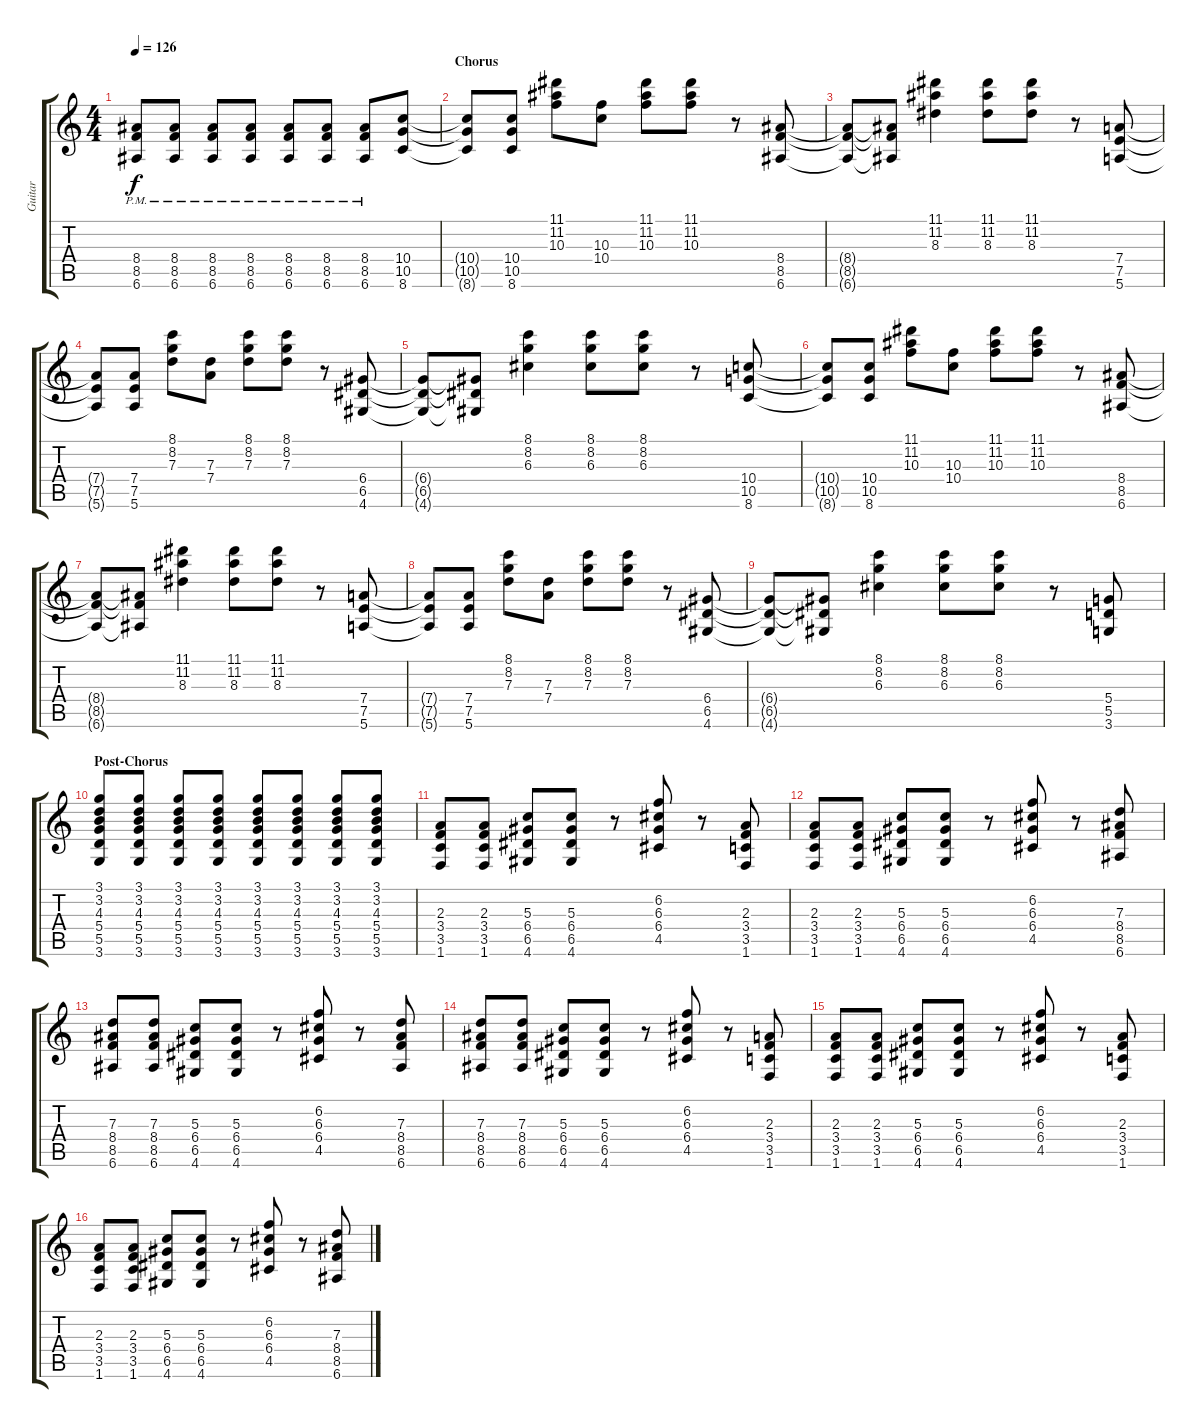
\track ("Guitar" "Guitar") {instrument overdrivenguitar}
\staff {score tabs}
\tuning (E4 B3 G3 D3 A2 E2) {hide}
\ts (4 4)
\tempo 126
\clef g2
\ks c
(8.4{pm} 8.5{pm} 6.6{pm}).8{dy f} (8.4{pm} 8.5{pm} 6.6{pm}).8 (8.4{pm} 8.5{pm} 6.6{pm}).8 (8.4{pm} 8.5{pm} 6.6{pm}).8 (8.4{pm} 8.5{pm} 6.6{pm}).8 (8.4{pm} 8.5{pm} 6.6{pm}).8 (8.4{pm} 8.5{pm} 6.6{pm}).8 (10.4 10.5 8.6).8 |
\section ("" "Chorus")
(10.4{t} 10.5{t} 8.6{t}).8 (10.4 10.5 8.6).8 (11.1 11.2 10.3).8 (10.3 10.4).8 (11.1 11.2 10.3).8 (11.1 11.2 10.3).8 r.8 (8.4 8.5 6.6).8 |
(8.4{t} 8.5{t} 6.6{t}).8 (8.4{t} 8.5{t} 6.6{t}).8 (11.1 11.2 8.3).4 (11.1 11.2 8.3).8 (11.1 11.2 8.3).8 r.8 (7.4 7.5 5.6).8 |
(7.4{t} 7.5{t} 5.6{t}).8 (7.4 7.5 5.6).8 (8.1 8.2 7.3).8 (7.3 7.4).8 (8.1 8.2 7.3).8 (8.1 8.2 7.3).8 r.8 (6.4 6.5 4.6).8 |
(6.4{t} 6.5{t} 4.6{t}).8 (6.4{t} 6.5{t} 4.6{t}).8 (8.1 8.2 6.3).4 (8.1 8.2 6.3).8 (8.1 8.2 6.3).8 r.8 (10.4 10.5 8.6).8 |
(10.4{t} 10.5{t} 8.6{t}).8 (10.4 10.5 8.6).8 (11.1 11.2 10.3).8 (10.3 10.4).8 (11.1 11.2 10.3).8 (11.1 11.2 10.3).8 r.8 (8.4 8.5 6.6).8 |
(8.4{t} 8.5{t} 6.6{t}).8 (8.4{t} 8.5{t} 6.6{t}).8 (11.1 11.2 8.3).4 (11.1 11.2 8.3).8 (11.1 11.2 8.3).8 r.8 (7.4 7.5 5.6).8 |
(7.4{t} 7.5{t} 5.6{t}).8 (7.4 7.5 5.6).8 (8.1 8.2 7.3).8 (7.3 7.4).8 (8.1 8.2 7.3).8 (8.1 8.2 7.3).8 r.8 (6.4 6.5 4.6).8 |
(6.4{t} 6.5{t} 4.6{t}).8 (6.4{t} 6.5{t} 4.6{t}).8 (8.1 8.2 6.3).4 (8.1 8.2 6.3).8 (8.1 8.2 6.3).8 r.8 (5.4 5.5 3.6).8 |
\section ("" "Post-Chorus")
(3.1 3.2 4.3 5.4 5.5 3.6).8 (3.1 3.2 4.3 5.4 5.5 3.6).8 (3.1 3.2 4.3 5.4 5.5 3.6).8 (3.1 3.2 4.3 5.4 5.5 3.6).8 (3.1 3.2 4.3 5.4 5.5 3.6).8 (3.1 3.2 4.3 5.4 5.5 3.6).8 (3.1 3.2 4.3 5.4 5.5 3.6).8 (3.1 3.2 4.3 5.4 5.5 3.6).8 |
(2.3 3.4 3.5 1.6).8 (2.3 3.4 3.5 1.6).8 (5.3 6.4 6.5 4.6).8 (5.3 6.4 6.5 4.6).8 r.8 (6.2 6.3 6.4 4.5).8 r.8 (2.3 3.4 3.5 1.6).8 |
(2.3 3.4 3.5 1.6).8 (2.3 3.4 3.5 1.6).8 (5.3 6.4 6.5 4.6).8 (5.3 6.4 6.5 4.6).8 r.8 (6.2 6.3 6.4 4.5).8 r.8 (7.3 8.4 8.5 6.6).8 |
(7.3 8.4 8.5 6.6).8 (7.3 8.4 8.5 6.6).8 (5.3 6.4 6.5 4.6).8 (5.3 6.4 6.5 4.6).8 r.8 (6.2 6.3 6.4 4.5).8 r.8 (7.3 8.4 8.5 6.6).8 |
(7.3 8.4 8.5 6.6).8 (7.3 8.4 8.5 6.6).8 (5.3 6.4 6.5 4.6).8 (5.3 6.4 6.5 4.6).8 r.8 (6.2 6.3 6.4 4.5).8 r.8 (2.3 3.4 3.5 1.6).8 |
(2.3 3.4 3.5 1.6).8 (2.3 3.4 3.5 1.6).8 (5.3 6.4 6.5 4.6).8 (5.3 6.4 6.5 4.6).8 r.8 (6.2 6.3 6.4 4.5).8 r.8 (2.3 3.4 3.5 1.6).8 |
(2.3 3.4 3.5 1.6).8 (2.3 3.4 3.5 1.6).8 (5.3 6.4 6.5 4.6).8 (5.3 6.4 6.5 4.6).8 r.8 (6.2 6.3 6.4 4.5).8 r.8 (7.3 8.4 8.5 6.6).8
